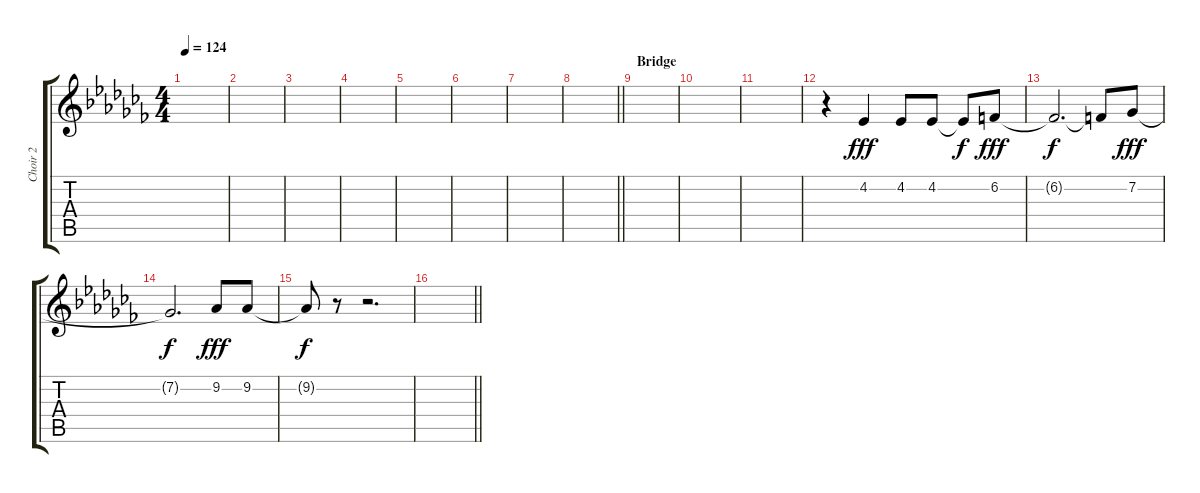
\track ("Choir 2" "Choir 2") {instrument choiraahs}
\staff {score tabs}
\tuning (E4 B3 G3 D3 A2 E2) {hide}
\ts (4 4)
\tempo 124
\clef g2
\ks cb
|
|
|
|
|
|
|
\barLineRight lightlight
|
\section ("" "Bridge")
|
|
|
r.4 4.2.4{dy fff} 4.2.8 4.2.8 4.2{t}.8{dy f} 6.2.8{dy fff} |
6.2{t}.2{d dy f} 6.2{t}.8 7.2.8{dy fff} |
7.2{t}.2{d dy f} 9.2.8{dy fff} 9.2.8 |
9.2{t}.8{dy f} r.8 r.2{d} |
\barLineRight lightlight
